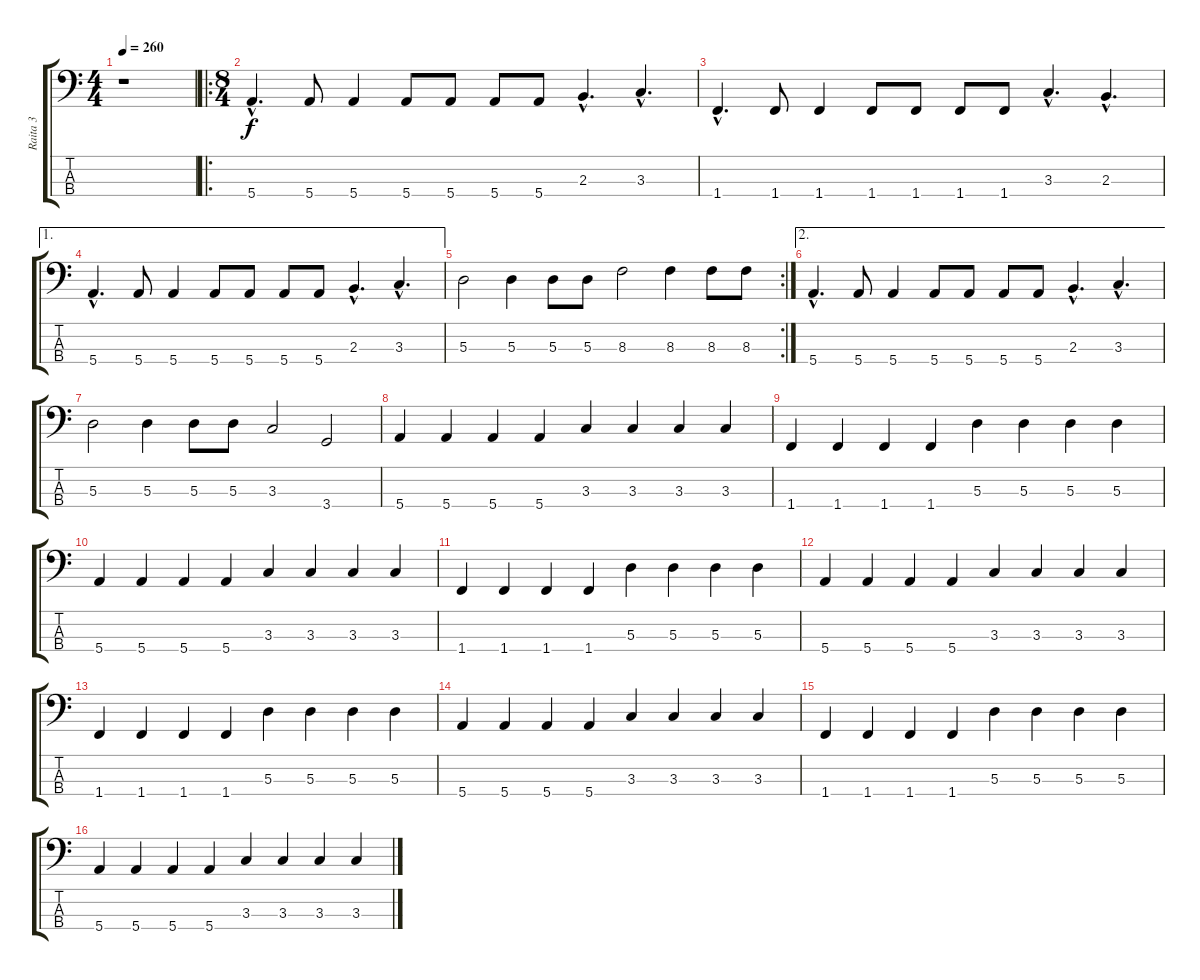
\track ("Raita 3" "Raita 3") {instrument electricbassfinger}
\staff {score tabs}
\tuning (G2 D2 A1 E1) {hide}
\ts (4 4)
\tempo 260
\clef f4
\ks c
r.1{dy f instrument electricbassfinger} |
\ro
\ts (8 4)
5.4{hac}.4{d} 5.4.8 5.4.4 5.4.8 5.4.8 5.4.8 5.4.8 2.3{hac}.4{d} 3.3{hac}.4{d} |
1.4{hac}.4{d} 1.4.8 1.4.4 1.4.8 1.4.8 1.4.8 1.4.8 3.3{hac}.4{d} 2.3{hac}.4{d} |
\ae 1
5.4{hac}.4{d} 5.4.8 5.4.4 5.4.8 5.4.8 5.4.8 5.4.8 2.3{hac}.4{d} 3.3{hac}.4{d} |
\rc 2
5.3.2 5.3.4 5.3.8 5.3.8 8.3.2 8.3.4 8.3.8 8.3.8 |
\ae 2
5.4{hac}.4{d} 5.4.8 5.4.4 5.4.8 5.4.8 5.4.8 5.4.8 2.3{hac}.4{d} 3.3{hac}.4{d} |
5.3.2 5.3.4 5.3.8 5.3.8 3.3.2 3.4.2 |
5.4.4 5.4.4 5.4.4 5.4.4 3.3.4 3.3.4 3.3.4 3.3.4 |
1.4.4 1.4.4 1.4.4 1.4.4 5.3.4 5.3.4 5.3.4 5.3.4 |
5.4.4 5.4.4 5.4.4 5.4.4 3.3.4 3.3.4 3.3.4 3.3.4 |
1.4.4 1.4.4 1.4.4 1.4.4 5.3.4 5.3.4 5.3.4 5.3.4 |
5.4.4 5.4.4 5.4.4 5.4.4 3.3.4 3.3.4 3.3.4 3.3.4 |
1.4.4 1.4.4 1.4.4 1.4.4 5.3.4 5.3.4 5.3.4 5.3.4 |
5.4.4 5.4.4 5.4.4 5.4.4 3.3.4 3.3.4 3.3.4 3.3.4 |
1.4.4 1.4.4 1.4.4 1.4.4 5.3.4 5.3.4 5.3.4 5.3.4 |
5.4.4 5.4.4 5.4.4 5.4.4 3.3.4 3.3.4 3.3.4 3.3.4
